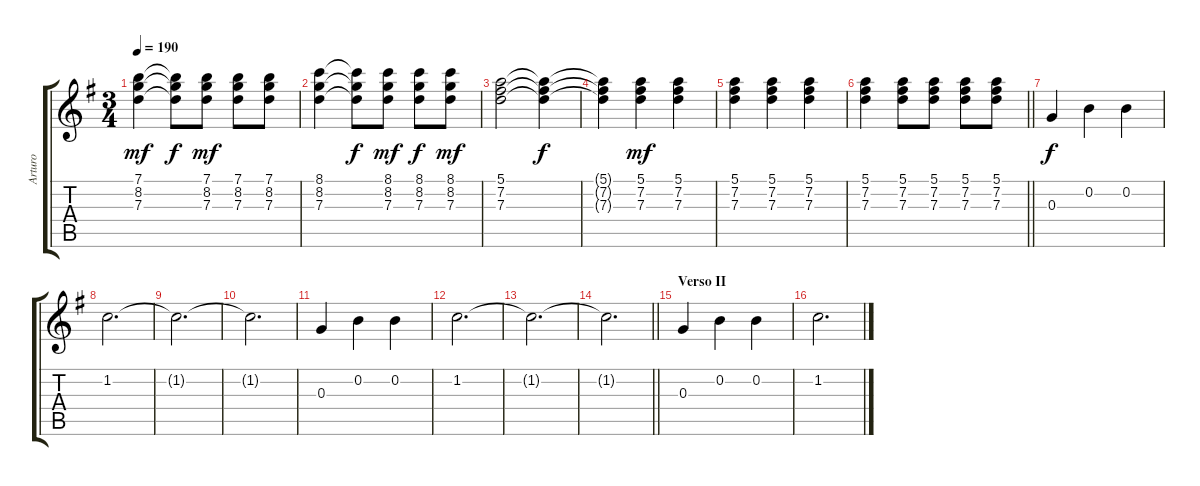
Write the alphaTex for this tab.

\track ("Arturo" "Arturo") {instrument acousticguitarsteel}
\staff {score tabs}
\tuning (E4 B3 G3 D3 A2 E2) {hide}
\ts (3 4)
\tempo 190
\clef g2
\ks g
(7.1 8.2 7.3).4{dy mf} (7.1{t} 8.2{t} 7.3{t}).8{dy f} (7.1 8.2 7.3).8{dy mf} (7.1 8.2 7.3).8 (7.1 8.2 7.3).8 |
(8.1 8.2 7.3).4 (8.1{t} 8.2{t} 7.3{t}).8{dy f} (8.1 8.2 7.3).8{dy mf} (8.1 8.2 7.3).8{dy f} (8.1 8.2 7.3).8{dy mf} |
(5.1 7.2 7.3).2 (5.1{t} 7.2{t} 7.3{t}).4{dy f} |
(5.1{t} 7.2{t} 7.3{t}).4 (5.1 7.2 7.3).4{dy mf} (5.1 7.2 7.3).4 |
(5.1 7.2 7.3).4 (5.1 7.2 7.3).4 (5.1 7.2 7.3).4 |
\barLineRight lightlight
(5.1 7.2 7.3).4 (5.1 7.2 7.3).8 (5.1 7.2 7.3).8 (5.1 7.2 7.3).8 (5.1 7.2 7.3).8 |
0.3.4{dy f} 0.2.4 0.2.4 |
1.2.2{d} |
1.2{t}.2{d} |
1.2{t}.2{d} |
0.3.4 0.2.4 0.2.4 |
1.2.2{d} |
1.2{t}.2{d} |
\barLineRight lightlight
1.2{t}.2{d} |
\section ("" "Verso II")
0.3.4 0.2.4 0.2.4 |
1.2.2{d}
